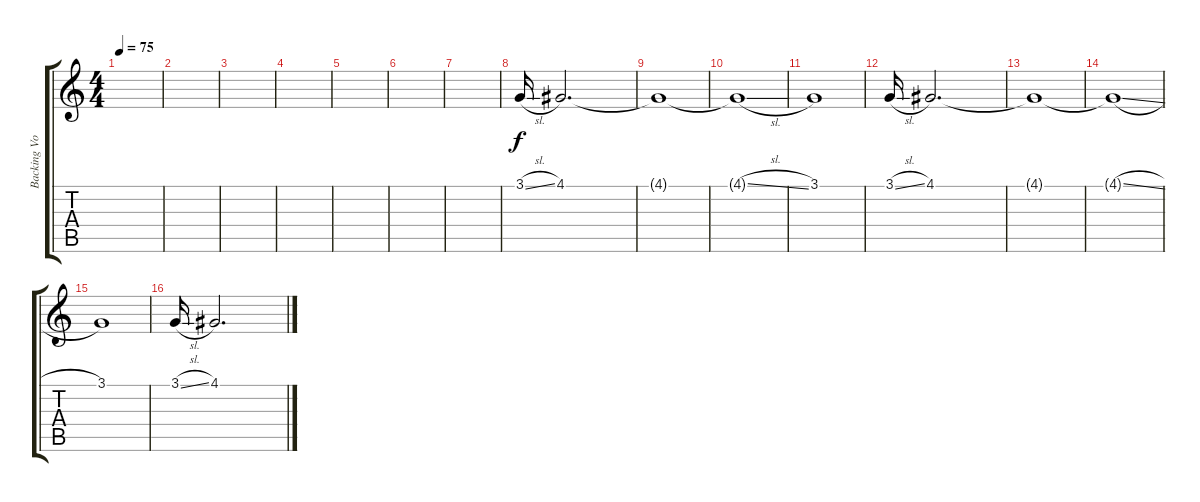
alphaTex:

\track ("Backing Vocals" "Backing Vo") {instrument frenchhorn}
\staff {score tabs}
\tuning (E4 B3 G3 D3 A2 E2) {hide}
\ts (4 4)
\tempo 75
\clef g2
\ks c
|
|
|
|
|
|
|
3.1{sl}.16 4.1.2{d} |
4.1{t}.1 |
4.1{sl t}.1 |
3.1.1 |
3.1{sl}.16 4.1.2{d} |
4.1{t}.1 |
4.1{sl t}.1 |
3.1.1 |
3.1{sl}.16 4.1.2{d}
